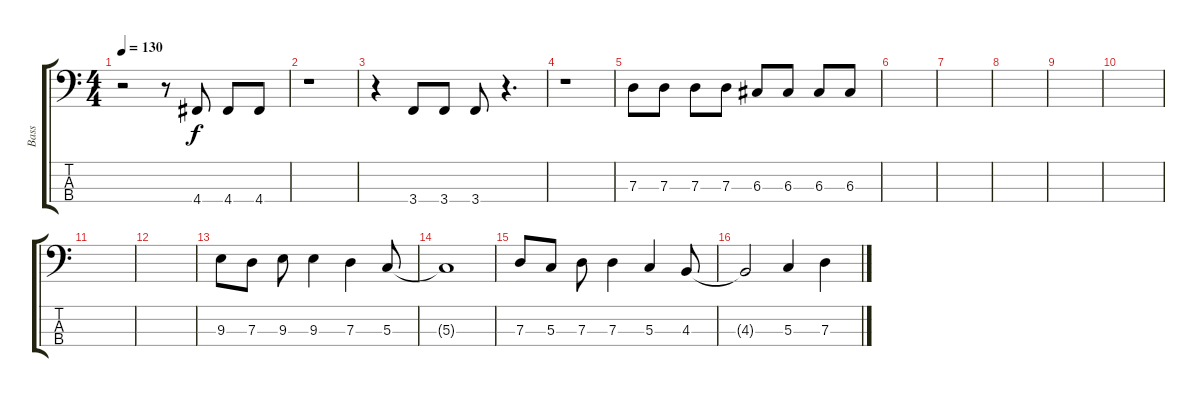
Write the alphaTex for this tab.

\track ("Bass" "Bass") {instrument electricbasspick}
\staff {score tabs}
\tuning (F2 C2 G1 D1) {hide}
\ts (4 4)
\tempo 130
\clef f4
\ks c
r.2{dy f} r.8 4.4.8 4.4.8 4.4.8 |
r.1 |
r.4 3.4.8 3.4.8 3.4.8 r.4{d} |
r.1 |
7.3.8 7.3.8 7.3.8 7.3.8 6.3.8 6.3.8 6.3.8 6.3.8 |
|
|
|
|
|
|
|
9.3.8 7.3.8 9.3.8 9.3.4 7.3.4 5.3.8 |
5.3{t}.1 |
7.3.8 5.3.8 7.3.8 7.3.4 5.3.4 4.3.8 |
4.3{t}.2 5.3.4 7.3.4
